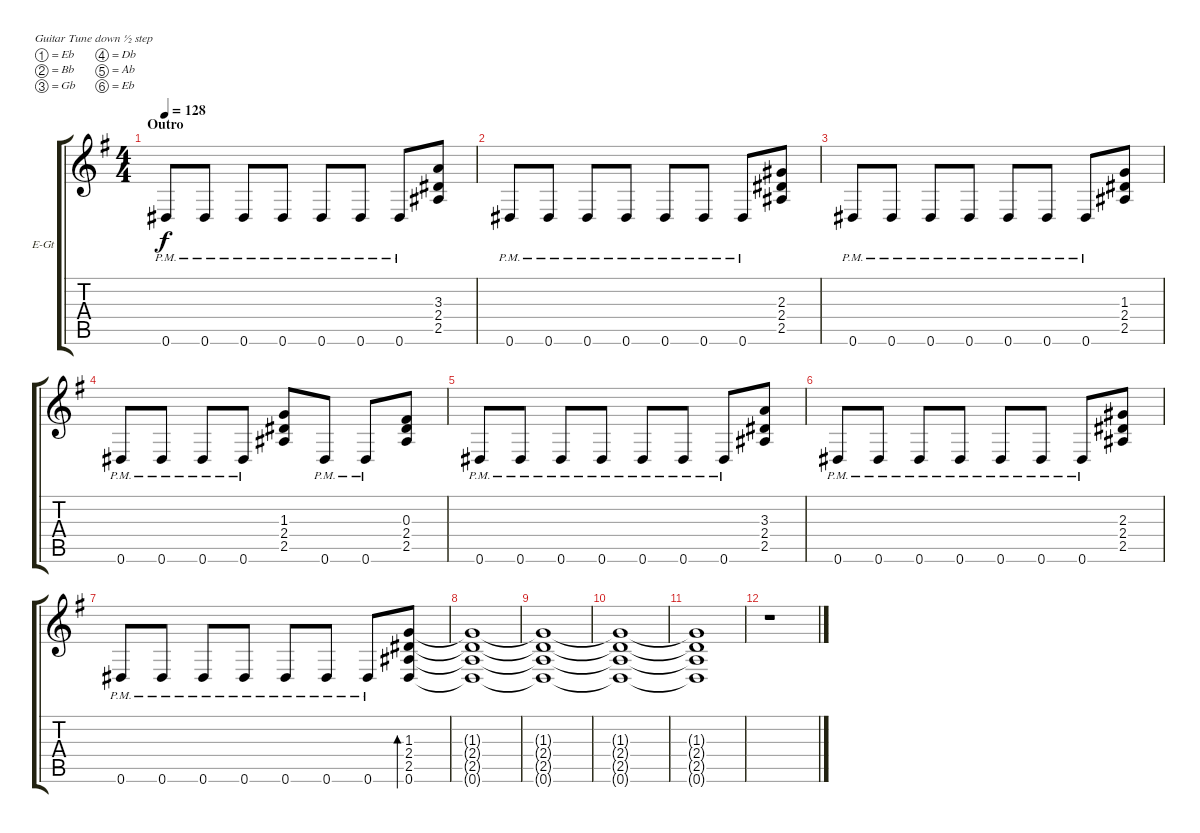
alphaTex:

\bracketExtendMode groupsimilarinstruments
\firstSystemTrackNameOrientation horizontal
\otherSystemsTrackNameOrientation horizontal
\track ("Гитара 2" "E-Gt") {instrument distortionguitar}
\staff {score tabs}
\tuning (Eb4 Bb3 Gb3 Db3 Ab2 Eb2)
\ts (4 4)
\section ("" "Outro")
\tempo 128
\clef g2
\ks eminor
0.6{pm}.8{dy f} 0.6{pm}.8 0.6{pm}.8 0.6{pm}.8 0.6{pm}.8 0.6{pm}.8 0.6{pm}.8 (3.3 2.4 2.5).8 |
0.6{pm}.8 0.6{pm}.8 0.6{pm}.8 0.6{pm}.8 0.6{pm}.8 0.6{pm}.8 0.6{pm}.8 (2.3 2.4 2.5).8 |
0.6{pm}.8 0.6{pm}.8 0.6{pm}.8 0.6{pm}.8 0.6{pm}.8 0.6{pm}.8 0.6{pm}.8 (1.3 2.4 2.5).8 |
0.6{pm}.8 0.6{pm}.8 0.6{pm}.8 0.6{pm}.8 (1.3 2.4 2.5).8 0.6{pm}.8 0.6{pm}.8 (0.3 2.4 2.5).8 |
0.6{pm}.8 0.6{pm}.8 0.6{pm}.8 0.6{pm}.8 0.6{pm}.8 0.6{pm}.8 0.6{pm}.8 (3.3 2.4 2.5).8 |
0.6{pm}.8 0.6{pm}.8 0.6{pm}.8 0.6{pm}.8 0.6{pm}.8 0.6{pm}.8 0.6{pm}.8 (2.3 2.4 2.5).8 |
0.6{pm}.8 0.6{pm}.8 0.6{pm}.8 0.6{pm}.8 0.6{pm}.8 0.6{pm}.8 0.6{pm}.8 (1.3 2.4 2.5 0.6).8{bd 240} |
(1.3{t} 2.4{t} 2.5{t} 0.6{t}).1 |
(1.3{t} 2.4{t} 2.5{t} 0.6{t}).1 |
(1.3{t} 2.4{t} 2.5{t} 0.6{t}).1 |
(1.3{t} 2.4{t} 2.5{t} 0.6{t}).1 |
r.1
